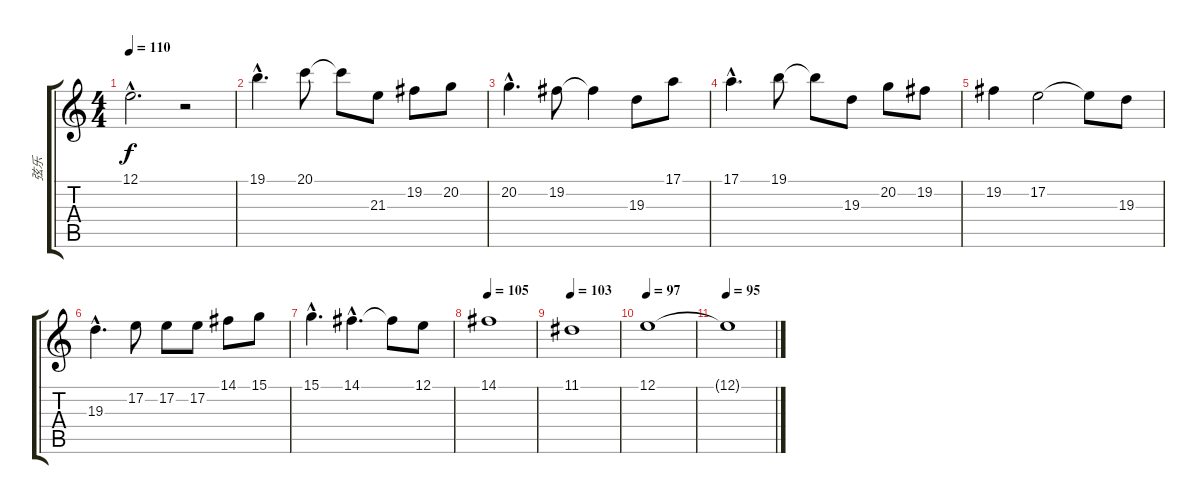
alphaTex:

\track ("弦乐" "弦乐") {instrument stringensemble1}
\staff {score tabs}
\tuning (E4 B3 G3 D3 A2 E2) {hide}
\ts (4 4)
\tempo 110
\clef g2
\ks c
12.1{hac t}.2{d dy f} r.2 |
19.1{hac}.4{d} 20.1.8 20.1{t}.8 21.3.8 19.2.8 20.2.8 |
20.2{hac}.4{d} 19.2.8 19.2{t}.4 19.3.8 17.1.8 |
17.1{hac}.4{d} 19.1.8 19.1{t}.8 19.3.8 20.2.8 19.2.8 |
19.2.4 17.2.2 17.2{t}.8 19.3.8 |
19.3{hac}.4{d} 17.2.8 17.2.8 17.2.8 14.1.8 15.1.8 |
15.1{hac}.4{d} 14.1{hac}.4{d} 14.1{t}.8 12.1.8 |
\tempo 105
14.1.1 |
\tempo 103
11.1.1 |
\tempo 97
12.1.1 |
\tempo 95
12.1{t}.1
